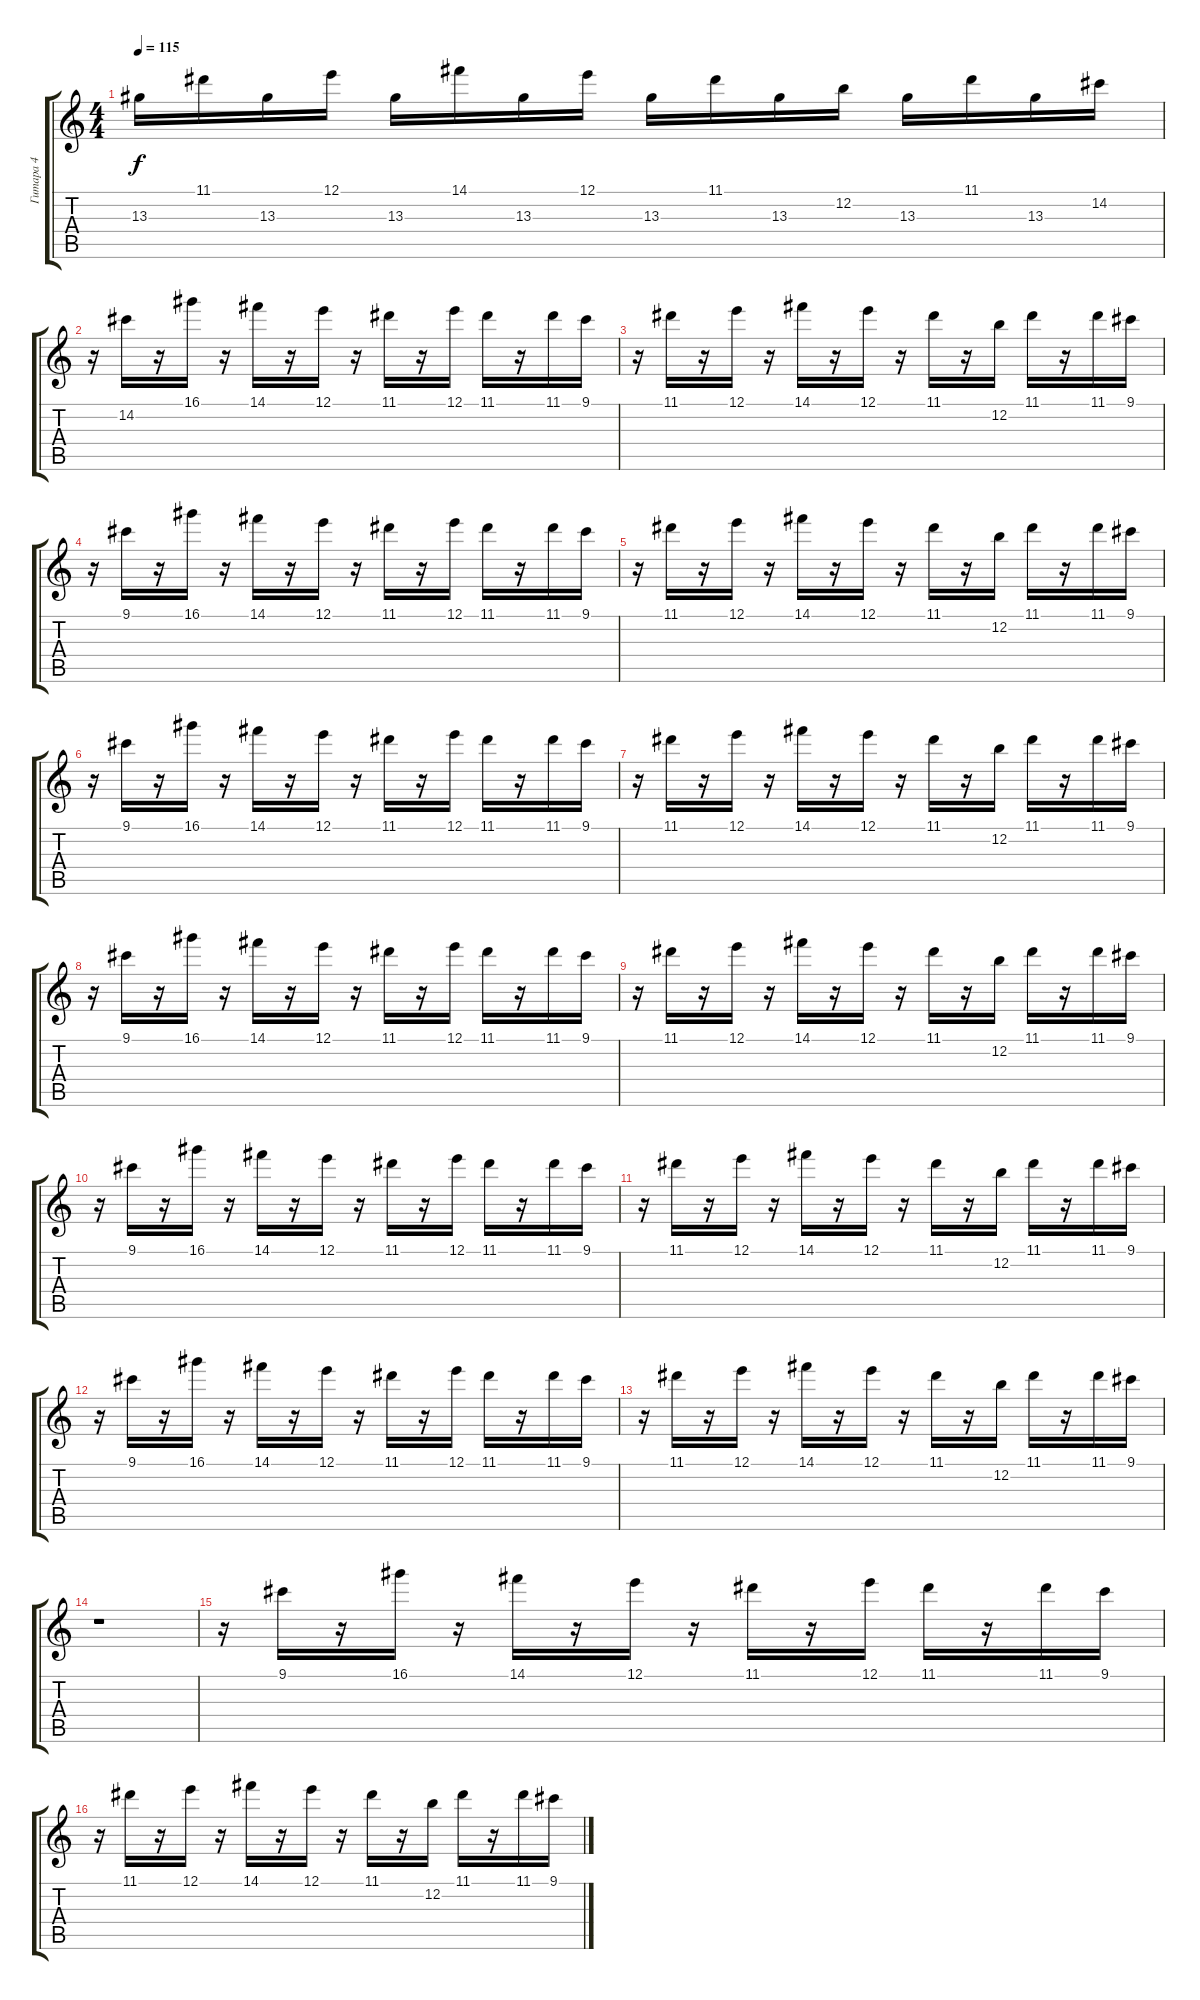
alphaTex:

\track ("Гитара 4" "Гитара 4") {instrument distortionguitar}
\staff {score tabs}
\tuning (E4 B3 G3 D3 A2 E2) {hide}
\ts (4 4)
\tempo 115
\clef g2
\ks c
13.3.16{dy f} 11.1.16 13.3.16 12.1.16 13.3.16 14.1.16 13.3.16 12.1.16 13.3.16 11.1.16 13.3.16 12.2.16 13.3.16 11.1.16 13.3.16 14.2.16 |
r.16 14.2.16 r.16 16.1.16 r.16 14.1.16 r.16 12.1.16 r.16 11.1.16 r.16 12.1.16 11.1.16 r.16 11.1.16 9.1.16 |
r.16 11.1.16 r.16 12.1.16 r.16 14.1.16 r.16 12.1.16 r.16 11.1.16 r.16 12.2.16 11.1.16 r.16 11.1.16 9.1.16 |
r.16 9.1.16 r.16 16.1.16 r.16 14.1.16 r.16 12.1.16 r.16 11.1.16 r.16 12.1.16 11.1.16 r.16 11.1.16 9.1.16 |
r.16 11.1.16 r.16 12.1.16 r.16 14.1.16 r.16 12.1.16 r.16 11.1.16 r.16 12.2.16 11.1.16 r.16 11.1.16 9.1.16 |
r.16 9.1.16 r.16 16.1.16 r.16 14.1.16 r.16 12.1.16 r.16 11.1.16 r.16 12.1.16 11.1.16 r.16 11.1.16 9.1.16 |
r.16 11.1.16 r.16 12.1.16 r.16 14.1.16 r.16 12.1.16 r.16 11.1.16 r.16 12.2.16 11.1.16 r.16 11.1.16 9.1.16 |
r.16 9.1.16 r.16 16.1.16 r.16 14.1.16 r.16 12.1.16 r.16 11.1.16 r.16 12.1.16 11.1.16 r.16 11.1.16 9.1.16 |
r.16 11.1.16 r.16 12.1.16 r.16 14.1.16 r.16 12.1.16 r.16 11.1.16 r.16 12.2.16 11.1.16 r.16 11.1.16 9.1.16 |
r.16 9.1.16 r.16 16.1.16 r.16 14.1.16 r.16 12.1.16 r.16 11.1.16 r.16 12.1.16 11.1.16 r.16 11.1.16 9.1.16 |
r.16 11.1.16 r.16 12.1.16 r.16 14.1.16 r.16 12.1.16 r.16 11.1.16 r.16 12.2.16 11.1.16 r.16 11.1.16 9.1.16 |
r.16 9.1.16 r.16 16.1.16 r.16 14.1.16 r.16 12.1.16 r.16 11.1.16 r.16 12.1.16 11.1.16 r.16 11.1.16 9.1.16 |
r.16 11.1.16 r.16 12.1.16 r.16 14.1.16 r.16 12.1.16 r.16 11.1.16 r.16 12.2.16 11.1.16 r.16 11.1.16 9.1.16 |
r.1 |
r.16 9.1.16 r.16 16.1.16 r.16 14.1.16 r.16 12.1.16 r.16 11.1.16 r.16 12.1.16 11.1.16 r.16 11.1.16 9.1.16 |
r.16 11.1.16 r.16 12.1.16 r.16 14.1.16 r.16 12.1.16 r.16 11.1.16 r.16 12.2.16 11.1.16 r.16 11.1.16 9.1.16
